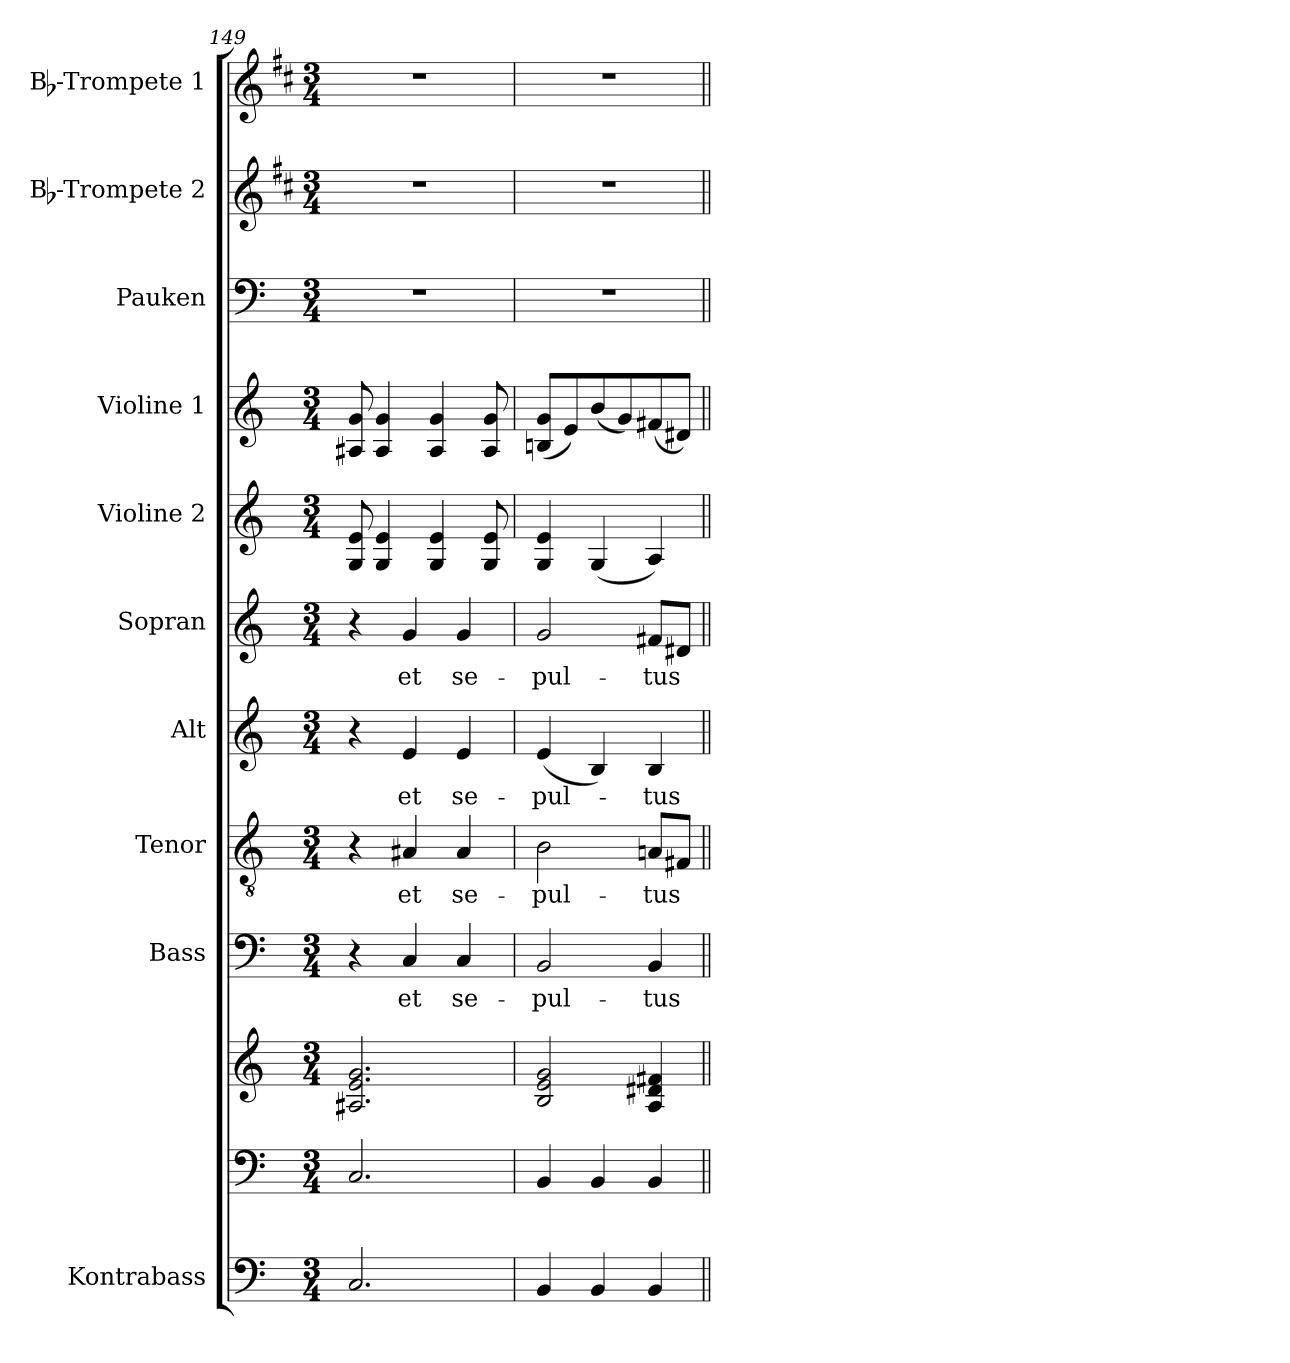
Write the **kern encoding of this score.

**kern	**kern	**kern	**kern	**text	**kern	**text	**kern	**text	**kern	**text	**kern	**kern	**kern	**kern	**kern
*part11	*part10	*part10	*part9	*part9	*part8	*part8	*part7	*part7	*part6	*part6	*part5	*part4	*part3	*part2	*part1
*staff12	*staff11	*staff10	*staff9	*staff9	*staff8	*staff8	*staff7	*staff7	*staff6	*staff6	*staff5	*staff4	*staff3	*staff2	*staff1
*I"Kontrabass	*	*	*I"Bass	*	*I"Tenor	*	*I"Alt	*	*I"Sopran	*	*I"Violine 2	*I"Violine 1	*I"Pauken	*I"Bb-Trompete 2	*I"Bb-Trompete 1
*I'Kb.	*	*	*I'B.	*	*I'T.	*	*I'A.	*	*I'S.	*	*I'Vl. 2	*I'Vl. 1	*I'Pk.	*I'Bb Trp. 2	*I'Bb Trp. 1
*clefF4	*clefF4	*clefG2	*clefF4	*	*clefGv2	*	*clefG2	*	*clefG2	*	*clefG2	*clefG2	*clefF4	*clefG2	*clefG2
*ITrd7c12	*	*	*	*	*	*	*	*	*	*	*	*	*	*ITrd1c2	*ITrd1c2
*k[]	*k[]	*k[]	*k[]	*	*k[]	*	*k[]	*	*k[]	*	*k[]	*k[]	*k[]	*k[]	*k[]
*C:	*C:	*C:	*C:	*	*C:	*	*C:	*	*C:	*	*C:	*C:	*C:	*C:	*C:
*M3/4	*M3/4	*M3/4	*M3/4	*	*M3/4	*	*M3/4	*	*M3/4	*	*M3/4	*M3/4	*M3/4	*M3/4	*M3/4
=149	=149	=149	=149	=149	=149	=149	=149	=149	=149	=149	=149	=149	=149	=149	=149
2.CC/	2.C/	2.A#X/ 2.e/ 2.g/	4r	.	4r	.	4r	.	4r	.	8G/ 8e/	8A#X/ 8g/	2.r	2.r	2.r
.	.	.	.	.	.	.	.	.	.	.	4G/ 4e/	4A#/ 4g/	.	.	.
!	!	!	!	!LO:LY:b	!	!LO:LY:b	!	!LO:LY:b	!	!LO:LY:b	!	!	!	!	!
.	.	.	4C/	et	4A#X/	et	4e/	et	4g/	et	.	.	.	.	.
.	.	.	.	.	.	.	.	.	.	.	4G/ 4e/	4A#/ 4g/	.	.	.
!	!	!	!	!LO:LY:b	!	!LO:LY:b	!	!LO:LY:b	!	!LO:LY:b	!	!	!	!	!
.	.	.	4C/	se-	4A#/	se-	4e/	se-	4g/	se-	.	.	.	.	.
.	.	.	.	.	.	.	.	.	.	.	8G/ 8e/	8A#/ 8g/	.	.	.
=150	=150	=150	=150	=150	=150	=150	=150	=150	=150	=150	=150	=150	=150	=150	=150
!	!	!	!	!LO:LY:b	!	!LO:LY:b	!	!LO:LY:b	!	!LO:LY:b	!	!	!	!	!
4BBB/	4BB/	2B/ 2e/ 2g/	2BB/	-pul-	2B\	-pul-	(<4e/	-pul-	2g/	-pul-	4G/ 4e/	(<8Bn/ 8g/L	2.r	2.r	2.r
.	.	.	.	.	.	.	.	.	.	.	.	8e/)	.	.	.
4BBB/	4BB/	.	.	.	.	.	4B/)	.	.	.	(<4G/	(<8b/	.	.	.
.	.	.	.	.	.	.	.	.	.	.	.	8g/)	.	.	.
!	!	!	!	!LO:LY:b	!	!LO:LY:b	!	!LO:LY:b	!	!LO:LY:b	!	!	!	!	!
4BBB/	4BB/	4A/ 4d#X/ 4f#X/	4BB/	-tus	8An/L	-tus	4B/	-tus	8f#X/L	-tus	4A/)	(<8f#X/	.	.	.
.	.	.	.	.	8F#X/J	.	.	.	8d#X/J	.	.	8d#X/J)	.	.	.
=||	=||	=||	=||	=||	=||	=||	=||	=||	=||	=||	=||	=||	=||	=||	=||
*-	*-	*-	*-	*-	*-	*-	*-	*-	*-	*-	*-	*-	*-	*-	*-
